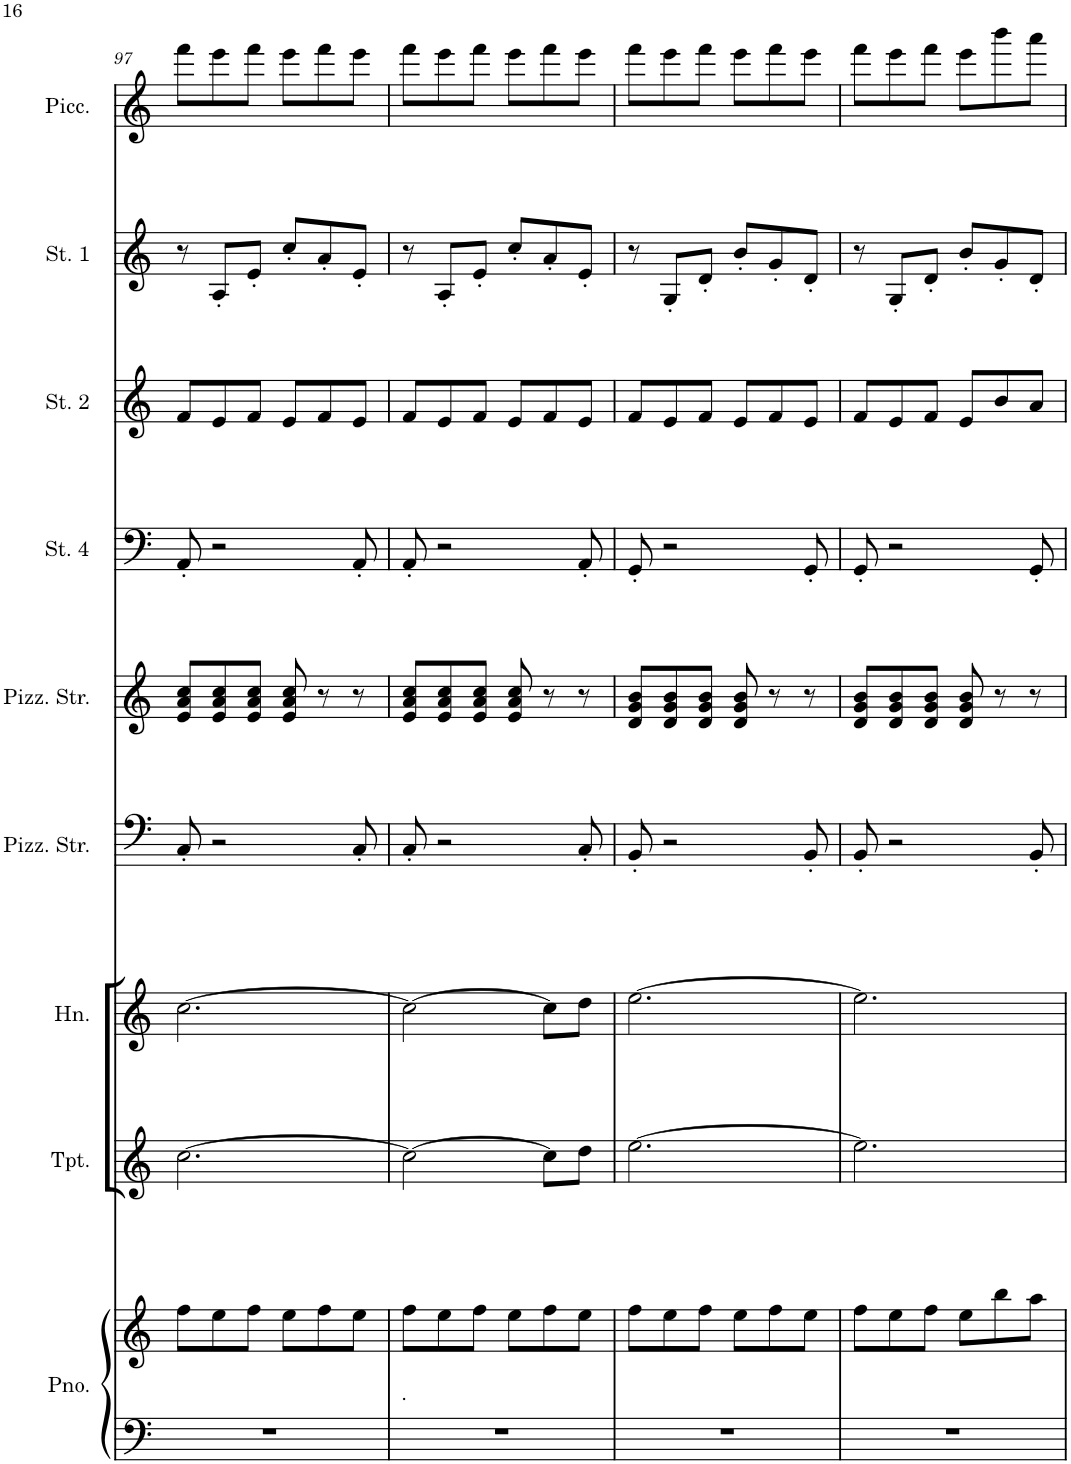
**kern	**kern	**kern	**kern	**kern	**kern	**kern	**kern	**kern
*part9	*part8	*part7	*part6	*part5	*part4	*part3	*part2	*part1
*staff9	*staff8	*staff7	*staff6	*staff5	*staff4	*staff3	*staff2	*staff1
*I"Piano	*I"Trumpet	*I"Horn	*I"Pizzicato Strings	*I"Pizzicato Strings	*I"Strings 4	*I"Strings 2	*I"Strings 1	*I"Piccolo
*I'Pno.	*I'Tpt.	*I'Hn.	*I'Pizz. Str.	*I'Pizz. Str.	*I'St. 4	*I'St. 2	*I'St. 1	*I'Picc.
!!LO:PB:g=z
*clefG2	*clefG2	*clefG2	*clefF5	*clefG2	*clefF4	*clefG2	*clefG2	*clefG2
*	*Trd1c2	*Trd7c12	*	*	*	*	*	*Trd-7c-12
*k[]	*k[]	*k[]	*k[]	*k[]	*k[]	*k[]	*k[]	*k[]
*M6/8	*M6/8	*M6/8	*M6/8	*M6/8	*M6/8	*M6/8	*M6/8	*M6/8
=97	=97	=97	=97	=97	=97	=97	=97	=97
8ff\L	[2.cc\	[2.cc\	8AA'/	8e/ 8a/ 8cc/L	8AA'/	8f/L	8r	8fff\L
8ee\	.	.	2r	8e/ 8a/ 8cc/	2r	8e/	8A'/L	8eee\
8ff\J	.	.	.	8e/ 8a/ 8cc/J	.	8f/J	8e'/J	8fff\J
8ee\L	.	.	.	8e/ 8a/ 8cc/	.	8e/L	8cc'/L	8eee\L
8ff\	.	.	.	8r	.	8f/	8a'/	8fff\
8ee\J	.	.	8AA'/	8r	8AA'/	8e/J	8e'/J	8eee\J
=98	=98	=98	=98	=98	=98	=98	=98	=98
8ff\L	2cc\_	2cc\_	8AA'/	8e/ 8a/ 8cc/L	8AA'/	8f/L	8r	8fff\L
8ee\	.	.	2r	8e/ 8a/ 8cc/	2r	8e/	8A'/L	8eee\
8ff\J	.	.	.	8e/ 8a/ 8cc/J	.	8f/J	8e'/J	8fff\J
8ee\L	.	.	.	8e/ 8a/ 8cc/	.	8e/L	8cc'/L	8eee\L
8ff\	8cc\L]	8cc\L]	.	8r	.	8f/	8a'/	8fff\
8ee\J	8dd\J	8dd\J	8AA'/	8r	8AA'/	8e/J	8e'/J	8eee\J
=99	=99	=99	=99	=99	=99	=99	=99	=99
8ff\L	[2.ee\	[2.ee\	8GG'/	8d/ 8g/ 8b/L	8GG'/	8f/L	8r	8fff\L
8ee\	.	.	2r	8d/ 8g/ 8b/	2r	8e/	8G'/L	8eee\
8ff\J	.	.	.	8d/ 8g/ 8b/J	.	8f/J	8d'/J	8fff\J
8ee\L	.	.	.	8d/ 8g/ 8b/	.	8e/L	8b'/L	8eee\L
8ff\	.	.	.	8r	.	8f/	8g'/	8fff\
8ee\J	.	.	8GG'/	8r	8GG'/	8e/J	8d'/J	8eee\J
=100	=100	=100	=100	=100	=100	=100	=100	=100
8ff\L	2.ee\]	2.ee\]	8GG'/	8d/ 8g/ 8b/L	8GG'/	8f/L	8r	8fff\L
8ee\	.	.	2r	8d/ 8g/ 8b/	2r	8e/	8G'/L	8eee\
8ff\J	.	.	.	8d/ 8g/ 8b/J	.	8f/J	8d'/J	8fff\J
8ee\L	.	.	.	8d/ 8g/ 8b/	.	8e/L	8b'/L	8eee\L
8bb\	.	.	.	8r	.	8b/	8g'/	8bbb\
8aa\J	.	.	8GG'/	8r	8GG'/	8a/J	8d'/J	8aaa\J
=	=	=	=	=	=	=	=	=
*-	*-	*-	*-	*-	*-	*-	*-	*-
